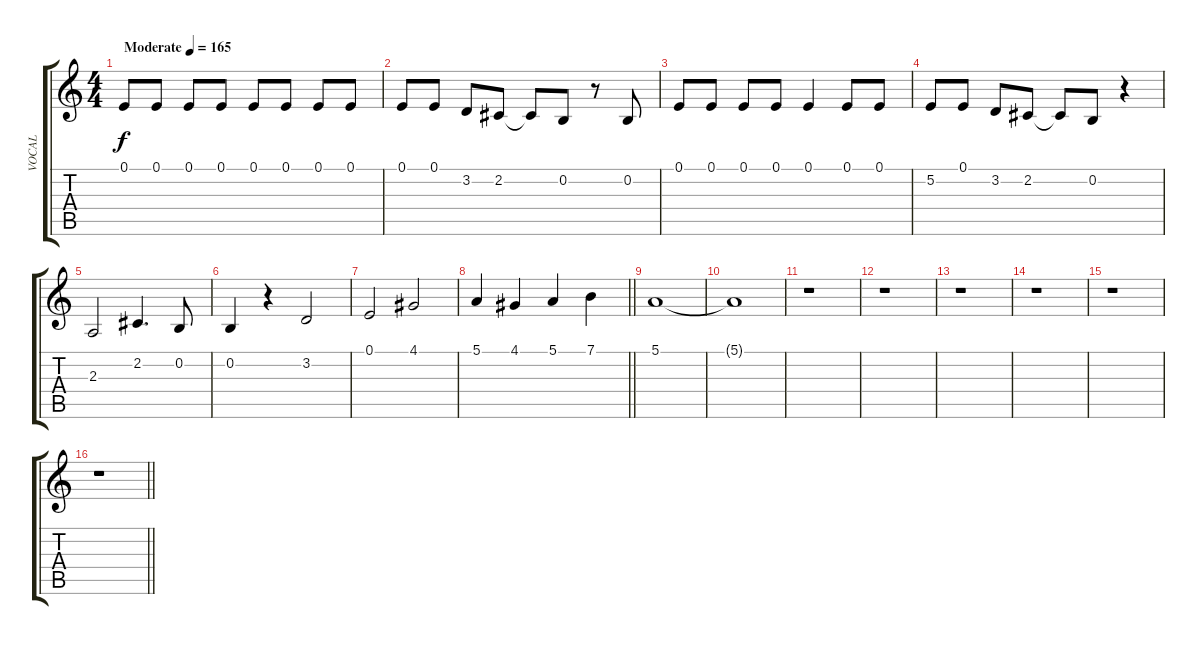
\track ("VOCAL" "VOCAL") {instrument synthvoice}
\staff {score tabs}
\tuning (E4 B3 G3 D3 A2 E2) {hide}
\ts (4 4)
\tempo (165 "Moderate")
\clef g2
\ks c
0.1.8{dy f instrument synthvoice} 0.1.8 0.1.8 0.1.8 0.1.8 0.1.8 0.1.8 0.1.8 |
0.1.8 0.1.8 3.2.8 2.2.8 2.2{t}.8 0.2.8 r.8 0.2.8 |
0.1.8 0.1.8 0.1.8 0.1.8 0.1.4 0.1.8 0.1.8 |
5.2.8 0.1.8 3.2.8 2.2.8 2.2{t}.8 0.2.8 r.4 |
2.3.2 2.2.4{d} 0.2.8 |
0.2.4 r.4 3.2.2 |
0.1.2 4.1.2 |
\barLineRight lightlight
5.1.4 4.1.4 5.1.4 7.1.4 |
5.1.1 |
5.1{t}.1 |
r.1 |
r.1 |
r.1 |
r.1 |
r.1 |
\barLineRight lightlight
r.1
